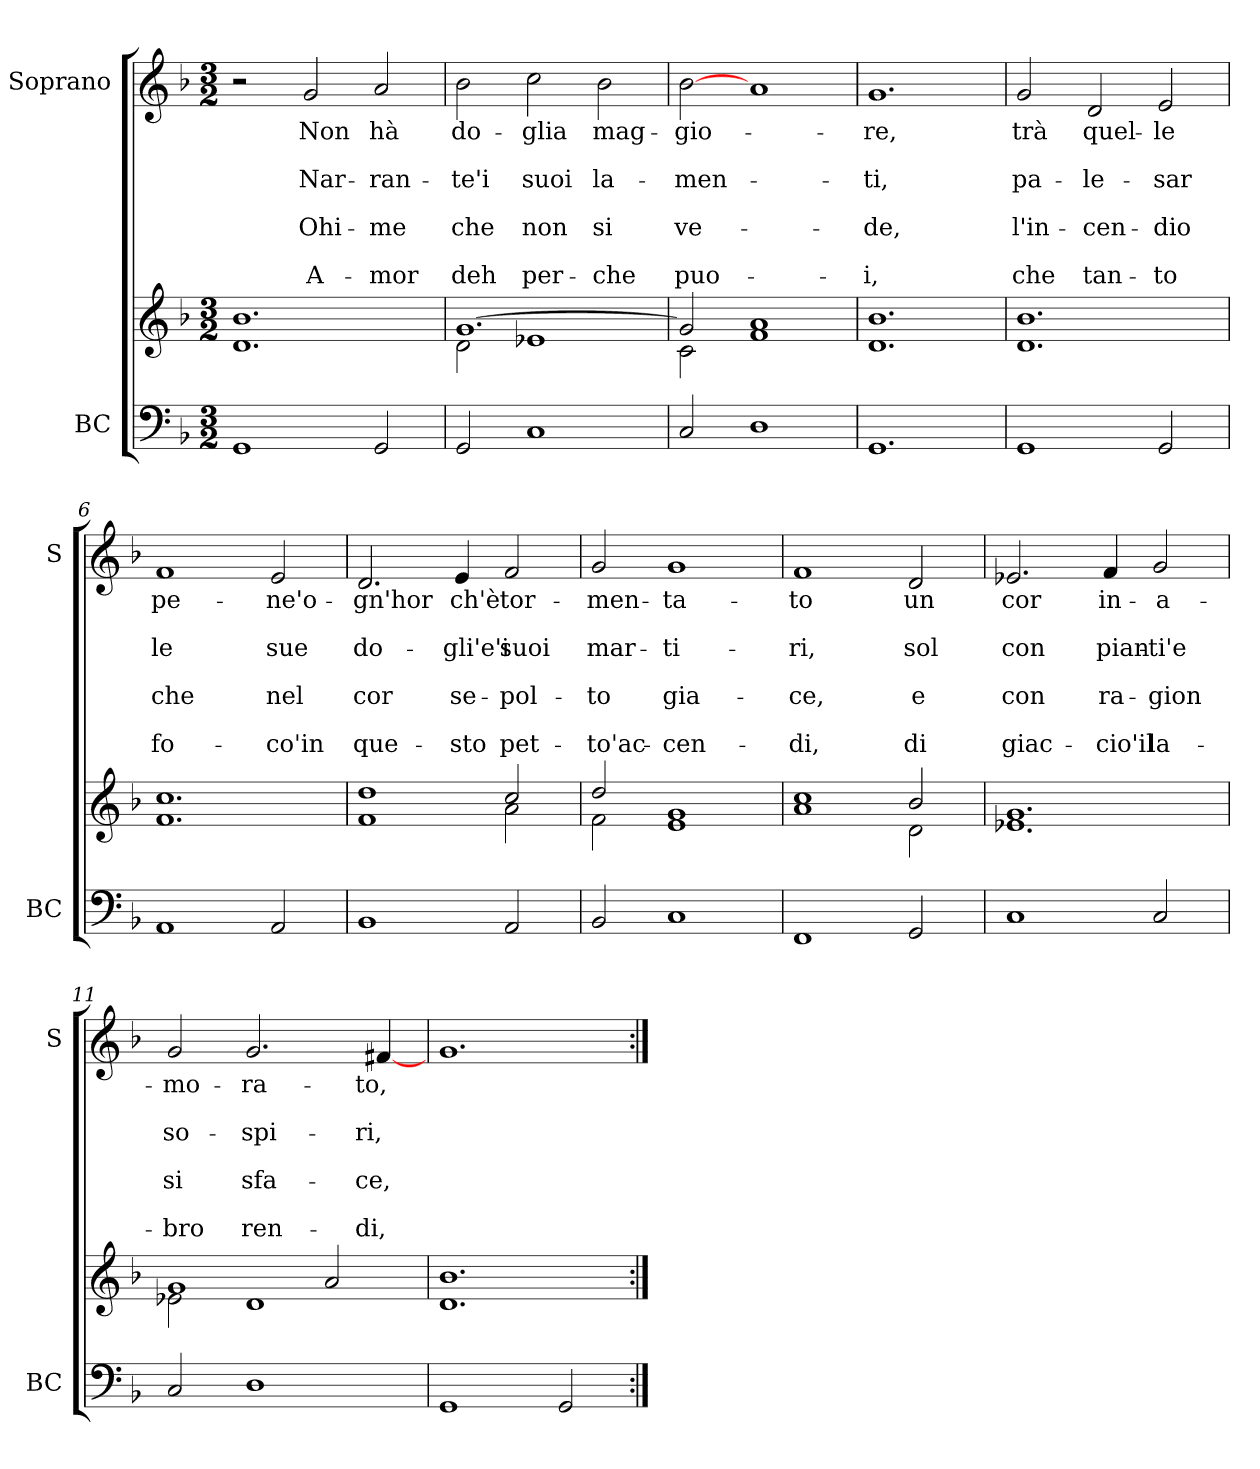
**kern	**kern	**kern	**text	**text	**text	**text	**text	**text	**text
*part2	*part2	*part1	*part1	*part1	*part1	*part1	*part1	*part1	*part1
*staff3	*staff2	*staff1	*staff1	*staff1	*staff1	*staff1	*staff1	*staff1	*staff1
*I"BC	*	*I"Soprano	*	*	*	*	*	*	*
*I'BC	*	*I'S	*	*	*	*	*	*	*
*clefF4	*clefG2	*clefG2	*	*	*	*	*	*	*
*k[b-]	*k[b-]	*k[b-]	*	*	*	*	*	*	*
*F:	*F:	*F:	*	*	*	*	*	*	*
*M3/2	*M3/2	*M3/2	*	*	*	*	*	*	*
=1	=1	=1	=1	=1	=1	=1	=1	=1	=1
*	*^	*	*	*	*	*	*	*	*
1GG	1.b-	1.d	2r	.	.	.	.	.	.	.
!	!	!	!	!LO:LY:b	!	!LO:LY:b	!	!LO:LY:b	!	!LO:LY:b
.	.	.	2g/	Non	.	Nar-	.	Ohi-	.	A-
!	!	!	!	!LO:LY:b	!	!LO:LY:b	!	!LO:LY:b	!	!LO:LY:b
2GG/	.	.	2a/	hà	.	-ran-	.	-me	.	-mor
=2	=2	=2	=2	=2	=2	=2	=2	=2	=2	=2
!	!	!	!	!LO:LY:b	!	!LO:LY:b	!	!LO:LY:b	!	!LO:LY:b
2GG/	[>1.g	2d\	2b-\	do-	.	-te'i	.	che	.	deh
!	!	!	!	!LO:LY:b	!	!LO:LY:b	!	!LO:LY:b	!	!LO:LY:b
1C	.	1e-X	2cc\	-glia	.	suoi	.	non	.	per-
!	!	!	!	!LO:LY:b	!	!LO:LY:b	!	!LO:LY:b	!	!LO:LY:b
.	.	.	2b-\	mag-	.	la-	.	si	.	-che
=3	=3	=3	=3	=3	=3	=3	=3	=3	=3	=3
!	!	!	!	!LO:LY:b	!	!LO:LY:b	!	!LO:LY:b	!	!LO:LY:b
2C/	2g/]	2c\	[2b-\	-gio-	.	-men-	.	ve-	.	puo-
1D	1a	1f	1a	.	.	.	.	.	.	.
=4	=4	=4	=4	=4	=4	=4	=4	=4	=4	=4
!	!	!	!	!LO:LY:b	!	!LO:LY:b	!	!LO:LY:b	!	!LO:LY:b
1.GG	1.b-	1.d	1.g	-re,	.	-ti,	.	-de,	.	-i,
=5	=5	=5	=5	=5	=5	=5	=5	=5	=5	=5
!	!	!	!	!LO:LY:b	!	!LO:LY:b	!	!LO:LY:b	!	!LO:LY:b
1GG	1.b-	1.d	2g/	trà	.	pa-	.	l'in-	.	che
!	!	!	!	!LO:LY:b	!	!LO:LY:b	!	!LO:LY:b	!	!LO:LY:b
.	.	.	2d/	quel-	.	-le-	.	-cen-	.	tan-
!	!	!	!	!LO:LY:b	!	!LO:LY:b	!	!LO:LY:b	!	!LO:LY:b
2GG/	.	.	2e/	-le	.	-sar	.	-dio	.	-to
=6	=6	=6	=6	=6	=6	=6	=6	=6	=6	=6
!	!	!	!	!LO:LY:b	!	!LO:LY:b	!	!LO:LY:b	!	!LO:LY:b
1AA	1.cc	1.f	1f	pe-	.	le	.	che	.	fo-
!	!	!	!	!LO:LY:b	!	!LO:LY:b	!	!LO:LY:b	!	!LO:LY:b
2AA/	.	.	2e/	-ne'o-	.	sue	.	nel	.	-co'in
!!LO:LB:g=z
=7	=7	=7	=7	=7	=7	=7	=7	=7	=7	=7
!	!	!	!	!LO:LY:b	!	!LO:LY:b	!	!LO:LY:b	!	!LO:LY:b
1BB-	1dd	1f	2.d/	-gn'hor	.	do-	.	cor	.	que-
!	!	!	!	!LO:LY:b	!	!LO:LY:b	!	!LO:LY:b	!	!LO:LY:b
.	.	.	4e/	ch'è	.	-gli'e'i	.	se-	.	-sto
!	!	!	!	!LO:LY:b	!	!LO:LY:b	!	!LO:LY:b	!	!LO:LY:b
2AA/	2cc/	2a\	2f/	tor-	.	suoi	.	-pol-	.	pet-
=8	=8	=8	=8	=8	=8	=8	=8	=8	=8	=8
!	!	!	!	!LO:LY:b	!	!LO:LY:b	!	!LO:LY:b	!	!LO:LY:b
2BB-/	2dd/	2f\	2g/	-men-	.	mar-	.	-to	.	-to'ac-
!	!	!	!	!LO:LY:b	!	!LO:LY:b	!	!LO:LY:b	!	!LO:LY:b
1C	1g	1e	1g	-ta-	.	-ti-	.	gia-	.	-cen-
=9	=9	=9	=9	=9	=9	=9	=9	=9	=9	=9
!	!	!	!	!LO:LY:b	!	!LO:LY:b	!	!LO:LY:b	!	!LO:LY:b
1FF	1cc	1a	1f	-to	.	-ri,	.	-ce,	.	-di,
!	!	!	!	!LO:LY:b	!	!LO:LY:b	!	!LO:LY:b	!	!LO:LY:b
2GG/	2b-/	2d\	2d/	un	.	sol	.	e	.	di
=10	=10	=10	=10	=10	=10	=10	=10	=10	=10	=10
!	!	!	!	!LO:LY:b	!	!LO:LY:b	!	!LO:LY:b	!	!LO:LY:b
1C	1.g	1.e-X	2.e-X/	cor	.	con	.	con	.	giac-
!	!	!	!	!LO:LY:b	!	!LO:LY:b	!	!LO:LY:b	!	!LO:LY:b
.	.	.	4f/	in-	.	pian-	.	ra-	.	-cio'il
!	!	!	!	!LO:LY:b	!	!LO:LY:b	!	!LO:LY:b	!	!LO:LY:b
2C/	.	.	2g/	-a-	.	-ti'e	.	-gion	.	la-
=11	=11	=11	=11	=11	=11	=11	=11	=11	=11	=11
!	!	!	!	!LO:LY:b	!	!LO:LY:b	!	!LO:LY:b	!	!LO:LY:b
2C/	1g	2e-X\	2g/	-mo-	.	so-	.	si	.	-bro
!	!	!	!	!LO:LY:b	!	!LO:LY:b	!	!LO:LY:b	!	!LO:LY:b
1D	.	1d	2.g/	-ra-	.	-spi-	.	sfa-	.	ren-
.	2a/	.	.	.	.	.	.	.	.	.
!	!	!	!	!LO:LY:b	!	!LO:LY:b	!	!LO:LY:b	!	!LO:LY:b
.	.	.	[4f#X/	-to,	.	-ri,	.	-ce,	.	-di,
=12	=12	=12	=12	=12	=12	=12	=12	=12	=12	=12
1GG	1.b-	1.d	1.g	.	.	.	.	.	.	.
2GG/	.	.	.	.	.	.	.	.	.	.
*	*v	*v	*	*	*	*	*	*	*	*
=:|!	=:|!	=:|!	=:|!	=:|!	=:|!	=:|!	=:|!	=:|!	=:|!
*-	*-	*-	*-	*-	*-	*-	*-	*-	*-
